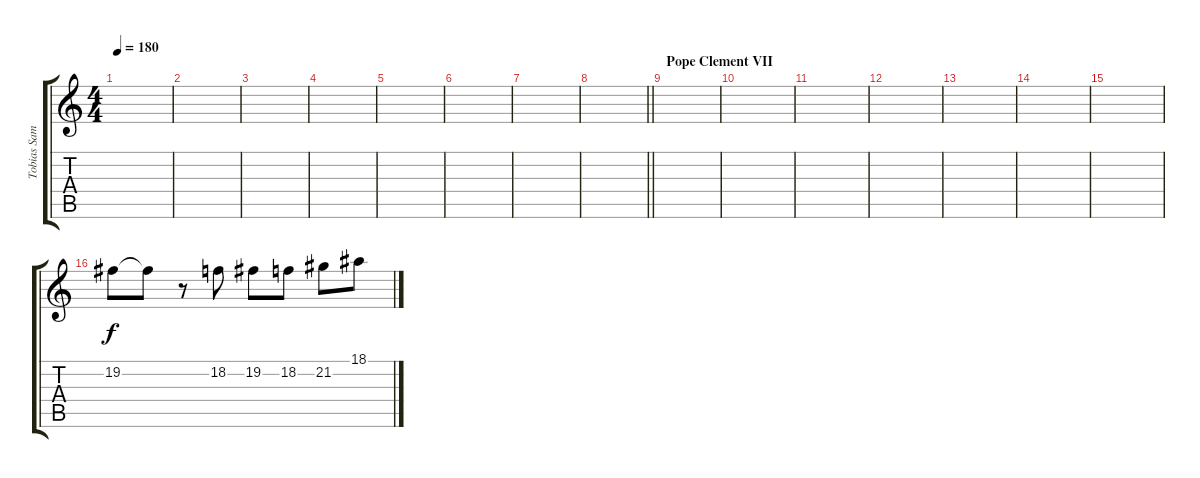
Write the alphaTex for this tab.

\track ("Tobias Sammet (Trumpet)" "Tobias Sam") {instrument trumpet}
\staff {score tabs}
\tuning (E4 B3 G3 D3 A2 E2) {hide}
\ts (4 4)
\tempo 180
\clef g2
\ks c
|
|
|
|
|
|
|
\barLineRight lightlight
|
\section ("" "Pope Clement VII")
|
|
|
|
|
|
|
19.2.8 19.2{t}.8 r.8 18.2.8 19.2.8 18.2.8 21.2.8 18.1.8
